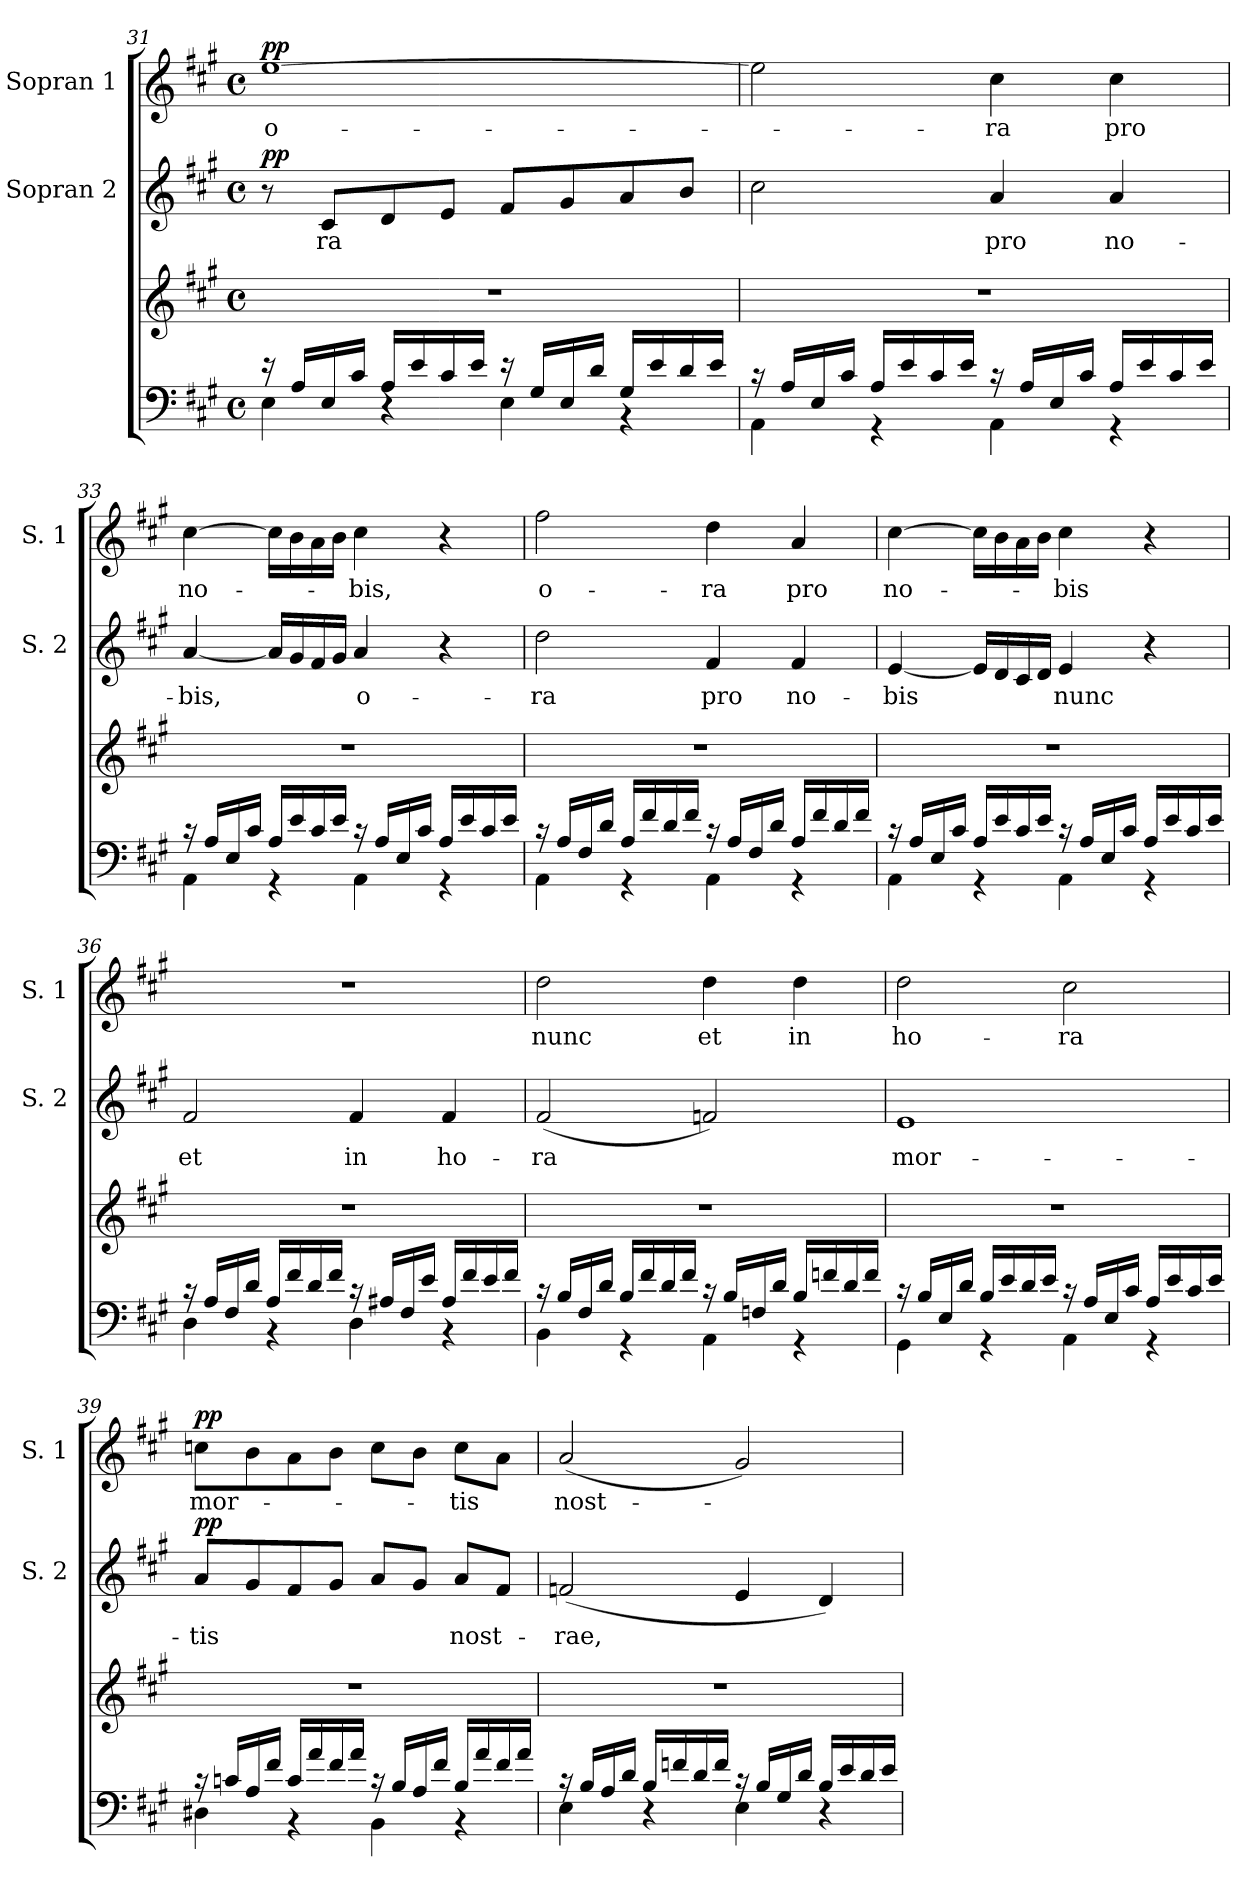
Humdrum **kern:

**kern	**kern	**kern	**text	**dynam	**kern	**text	**dynam
*part3	*part3	*part2	*part2	*part2	*part1	*part1	*part1
*staff4	*staff3	*staff2	*staff2	*staff2	*staff1	*staff1	*staff1
*	*	*I"Sopran 2	*	*	*I"Sopran 1	*	*
*	*	*I'S. 2	*	*	*I'S. 1	*	*
!!LO:LB:g=z
*clefF4	*clefG2	*clefG2	*	*	*clefG2	*	*
*k[f#c#g#]	*k[f#c#g#]	*k[f#c#g#]	*	*	*k[f#c#g#]	*	*
*A:	*A:	*A:	*	*	*A:	*	*
*M4/4	*M4/4	*M4/4	*	*	*M4/4	*	*
*met(c)	*met(c)	*met(c)	*	*	*met(c)	*	*
=31	=31	=31	=31	=31	=31	=31	=31
*^	*	*	*	*	*	*	*
!	!	!	!	!	!LO:DY:a	!	!LO:LY:b	!LO:DY:a
16rd	4E\	1r	8r	.	pp	[1ee	o-	pp
16A/LL	.	.	.	.	.	.	.	.
!	!	!	!	!LO:LY:b	!	!	!	!
16E/	.	.	8c#/L	-ra	.	.	.	.
16c#/JJ	.	.	.	.	.	.	.	.
16A/LL	4rC	.	8d/	.	.	.	.	.
16e/	.	.	.	.	.	.	.	.
16c#/	.	.	8e/J	.	.	.	.	.
16e/JJ	.	.	.	.	.	.	.	.
16rd	4E\	.	8f#/L	.	.	.	.	.
16G#/LL	.	.	.	.	.	.	.	.
16E/	.	.	8g#/	.	.	.	.	.
16d/JJ	.	.	.	.	.	.	.	.
16G#/LL	4rBB	.	8a/	.	.	.	.	.
16e/	.	.	.	.	.	.	.	.
16d/	.	.	8b/J	.	.	.	.	.
16e/JJ	.	.	.	.	.	.	.	.
=32	=32	=32	=32	=32	=32	=32	=32	=32
16rc	4AA\	1r	2cc#\	.	.	2ee\]	.	.
16A/LL	.	.	.	.	.	.	.	.
16E/	.	.	.	.	.	.	.	.
16c#/JJ	.	.	.	.	.	.	.	.
16A/LL	4rGG	.	.	.	.	.	.	.
16e/	.	.	.	.	.	.	.	.
16c#/	.	.	.	.	.	.	.	.
16e/JJ	.	.	.	.	.	.	.	.
!	!	!	!	!LO:LY:b	!	!	!LO:LY:b	!
16rc	4AA\	.	4a/	pro	.	4cc#\	-ra	.
16A/LL	.	.	.	.	.	.	.	.
16E/	.	.	.	.	.	.	.	.
16c#/JJ	.	.	.	.	.	.	.	.
!	!	!	!	!LO:LY:b	!	!	!LO:LY:b	!
16A/LL	4rGG	.	4a/	no-	.	4cc#\	pro	.
16e/	.	.	.	.	.	.	.	.
16c#/	.	.	.	.	.	.	.	.
16e/JJ	.	.	.	.	.	.	.	.
=33	=33	=33	=33	=33	=33	=33	=33	=33
!	!	!	!	!LO:LY:b	!	!	!LO:LY:b	!
16rc	4AA\	1r	[4a/	-bis,	.	[4cc#\	no-	.
16A/LL	.	.	.	.	.	.	.	.
16E/	.	.	.	.	.	.	.	.
16c#/JJ	.	.	.	.	.	.	.	.
16A/LL	4rGG	.	16a/LL]	.	.	16cc#\LL]	.	.
16e/	.	.	16g#/	.	.	16b\	.	.
16c#/	.	.	16f#/	.	.	16a\	.	.
16e/JJ	.	.	16g#/JJ	.	.	16b\JJ	.	.
!	!	!	!	!LO:LY:b	!	!	!LO:LY:b	!
16rc	4AA\	.	4a/	o-	.	4cc#\	-bis,	.
16A/LL	.	.	.	.	.	.	.	.
16E/	.	.	.	.	.	.	.	.
16c#/JJ	.	.	.	.	.	.	.	.
16A/LL	4rGG	.	4r	.	.	4r	.	.
16e/	.	.	.	.	.	.	.	.
16c#/	.	.	.	.	.	.	.	.
16e/JJ	.	.	.	.	.	.	.	.
!!LO:LB:g=z
=34	=34	=34	=34	=34	=34	=34	=34	=34
!	!	!	!	!LO:LY:b	!	!	!LO:LY:b	!
16rc	4AA\	1r	2dd\	-ra	.	2ff#\	o-	.
16A/LL	.	.	.	.	.	.	.	.
16F#/	.	.	.	.	.	.	.	.
16d/JJ	.	.	.	.	.	.	.	.
16A/LL	4rGG	.	.	.	.	.	.	.
16f#/	.	.	.	.	.	.	.	.
16d/	.	.	.	.	.	.	.	.
16f#/JJ	.	.	.	.	.	.	.	.
!	!	!	!	!LO:LY:b	!	!	!LO:LY:b	!
16rc	4AA\	.	4f#/	pro	.	4dd\	-ra	.
16A/LL	.	.	.	.	.	.	.	.
16F#/	.	.	.	.	.	.	.	.
16d/JJ	.	.	.	.	.	.	.	.
!	!	!	!	!LO:LY:b	!	!	!LO:LY:b	!
16A/LL	4rGG	.	4f#/	no-	.	4a/	pro	.
16f#/	.	.	.	.	.	.	.	.
16d/	.	.	.	.	.	.	.	.
16f#/JJ	.	.	.	.	.	.	.	.
=35	=35	=35	=35	=35	=35	=35	=35	=35
!	!	!	!	!LO:LY:b	!	!	!LO:LY:b	!
16rc	4AA\	1r	[4e/	-bis	.	[4cc#\	no-	.
16A/LL	.	.	.	.	.	.	.	.
16E/	.	.	.	.	.	.	.	.
16c#/JJ	.	.	.	.	.	.	.	.
16A/LL	4rGG	.	16e/LL]	.	.	16cc#\LL]	.	.
16e/	.	.	16d/	.	.	16b\	.	.
16c#/	.	.	16c#/	.	.	16a\	.	.
16e/JJ	.	.	16d/JJ	.	.	16b\JJ	.	.
!	!	!	!	!LO:LY:b	!	!	!LO:LY:b	!
16rc	4AA\	.	4e/	nunc	.	4cc#\	-bis	.
16A/LL	.	.	.	.	.	.	.	.
16E/	.	.	.	.	.	.	.	.
16c#/JJ	.	.	.	.	.	.	.	.
16A/LL	4rGG	.	4r	.	.	4r	.	.
16e/	.	.	.	.	.	.	.	.
16c#/	.	.	.	.	.	.	.	.
16e/JJ	.	.	.	.	.	.	.	.
=36	=36	=36	=36	=36	=36	=36	=36	=36
!	!	!	!	!LO:LY:b	!	!	!	!
16rc	4D\	1r	2f#/	et	.	1r	.	.
16A/LL	.	.	.	.	.	.	.	.
16F#/	.	.	.	.	.	.	.	.
16d/JJ	.	.	.	.	.	.	.	.
16A/LL	4rAA	.	.	.	.	.	.	.
16f#/	.	.	.	.	.	.	.	.
16d/	.	.	.	.	.	.	.	.
16f#/JJ	.	.	.	.	.	.	.	.
!	!	!	!	!LO:LY:b	!	!	!	!
16rc	4D\	.	4f#/	in	.	.	.	.
16A#X/LL	.	.	.	.	.	.	.	.
16F#/	.	.	.	.	.	.	.	.
16e/JJ	.	.	.	.	.	.	.	.
!	!	!	!	!LO:LY:b	!	!	!	!
16A#/LL	4rAA	.	4f#/	ho-	.	.	.	.
16f#/	.	.	.	.	.	.	.	.
16e/	.	.	.	.	.	.	.	.
16f#/JJ	.	.	.	.	.	.	.	.
!!LO:PB:g=z
=37	=37	=37	=37	=37	=37	=37	=37	=37
!	!	!	!	!LO:LY:b	!	!	!LO:LY:b	!
16rc	4BB\	1r	(<2f#/	-ra	.	2dd\	nunc	.
16B/LL	.	.	.	.	.	.	.	.
16F#/	.	.	.	.	.	.	.	.
16d/JJ	.	.	.	.	.	.	.	.
16B/LL	4rGG	.	.	.	.	.	.	.
16f#/	.	.	.	.	.	.	.	.
16d/	.	.	.	.	.	.	.	.
16f#/JJ	.	.	.	.	.	.	.	.
!	!	!	!	!	!	!	!LO:LY:b	!
16rc	4AA\	.	2fn/)	.	.	4dd\	et	.
16B/LL	.	.	.	.	.	.	.	.
16Fn/	.	.	.	.	.	.	.	.
16d/JJ	.	.	.	.	.	.	.	.
!	!	!	!	!	!	!	!LO:LY:b	!
16B/LL	4rGG	.	.	.	.	4dd\	in	.
16fn/	.	.	.	.	.	.	.	.
16d/	.	.	.	.	.	.	.	.
16f/JJ	.	.	.	.	.	.	.	.
=38	=38	=38	=38	=38	=38	=38	=38	=38
!	!	!	!	!LO:LY:b	!	!	!LO:LY:b	!
16rc	4GG#\	1r	1e	mor-	.	2dd\	ho-	.
16B/LL	.	.	.	.	.	.	.	.
16E/	.	.	.	.	.	.	.	.
16d/JJ	.	.	.	.	.	.	.	.
16B/LL	4rGG	.	.	.	.	.	.	.
16e/	.	.	.	.	.	.	.	.
16d/	.	.	.	.	.	.	.	.
16e/JJ	.	.	.	.	.	.	.	.
!	!	!	!	!	!	!	!LO:LY:b	!
16rc	4AA\	.	.	.	.	2cc#\	-ra	.
16A/LL	.	.	.	.	.	.	.	.
16E/	.	.	.	.	.	.	.	.
16c#/JJ	.	.	.	.	.	.	.	.
16A/LL	4rGG	.	.	.	.	.	.	.
16e/	.	.	.	.	.	.	.	.
16c#/	.	.	.	.	.	.	.	.
16e/JJ	.	.	.	.	.	.	.	.
=39	=39	=39	=39	=39	=39	=39	=39	=39
!	!	!	!	!LO:LY:b	!LO:DY:a	!	!LO:LY:b	!LO:DY:a
16rc	4D#X\	1r	8a/L	-tis	pp	8ccn\L	mor-	pp
16cn/LL	.	.	.	.	.	.	.	.
16A/	.	.	8g#/	.	.	8b\	.	.
16f#/JJ	.	.	.	.	.	.	.	.
16c/LL	4rAA	.	8f#/	.	.	8a\	.	.
16a/	.	.	.	.	.	.	.	.
16f#/	.	.	8g#/J	.	.	8b\J	.	.
16a/JJ	.	.	.	.	.	.	.	.
16rc	4BB\	.	8a/L	.	.	8cc\L	.	.
16B/LL	.	.	.	.	.	.	.	.
16A/	.	.	8g#/J	.	.	8b\J	.	.
16f#/JJ	.	.	.	.	.	.	.	.
!	!	!	!	!LO:LY:b	!	!	!LO:LY:b	!
16B/LL	4rAA	.	8a/L	nost-	.	8cc\L	-tis	.
16a/	.	.	.	.	.	.	.	.
16f#/	.	.	8f#/J	.	.	8a\J	.	.
16a/JJ	.	.	.	.	.	.	.	.
!!LO:LB:g=z
=40	=40	=40	=40	=40	=40	=40	=40	=40
!	!	!	!	!LO:LY:b	!	!	!LO:LY:b	!
16rc	4E\	1r	(<2fn/	-rae,	.	(<2a/	nost-	.
16B/LL	.	.	.	.	.	.	.	.
16A/	.	.	.	.	.	.	.	.
16d/JJ	.	.	.	.	.	.	.	.
16B/LL	4rC	.	.	.	.	.	.	.
16fn/	.	.	.	.	.	.	.	.
16d/	.	.	.	.	.	.	.	.
16f/JJ	.	.	.	.	.	.	.	.
16rc	4E\	.	4e/	.	.	2g#/)	.	.
16B/LL	.	.	.	.	.	.	.	.
16G#/	.	.	.	.	.	.	.	.
16d/JJ	.	.	.	.	.	.	.	.
16B/LL	4rC	.	4d/)	.	.	.	.	.
16e/	.	.	.	.	.	.	.	.
16d/	.	.	.	.	.	.	.	.
16e/JJ	.	.	.	.	.	.	.	.
*v	*v	*	*	*	*	*	*	*
=	=	=	=	=	=	=	=
*-	*-	*-	*-	*-	*-	*-	*-
